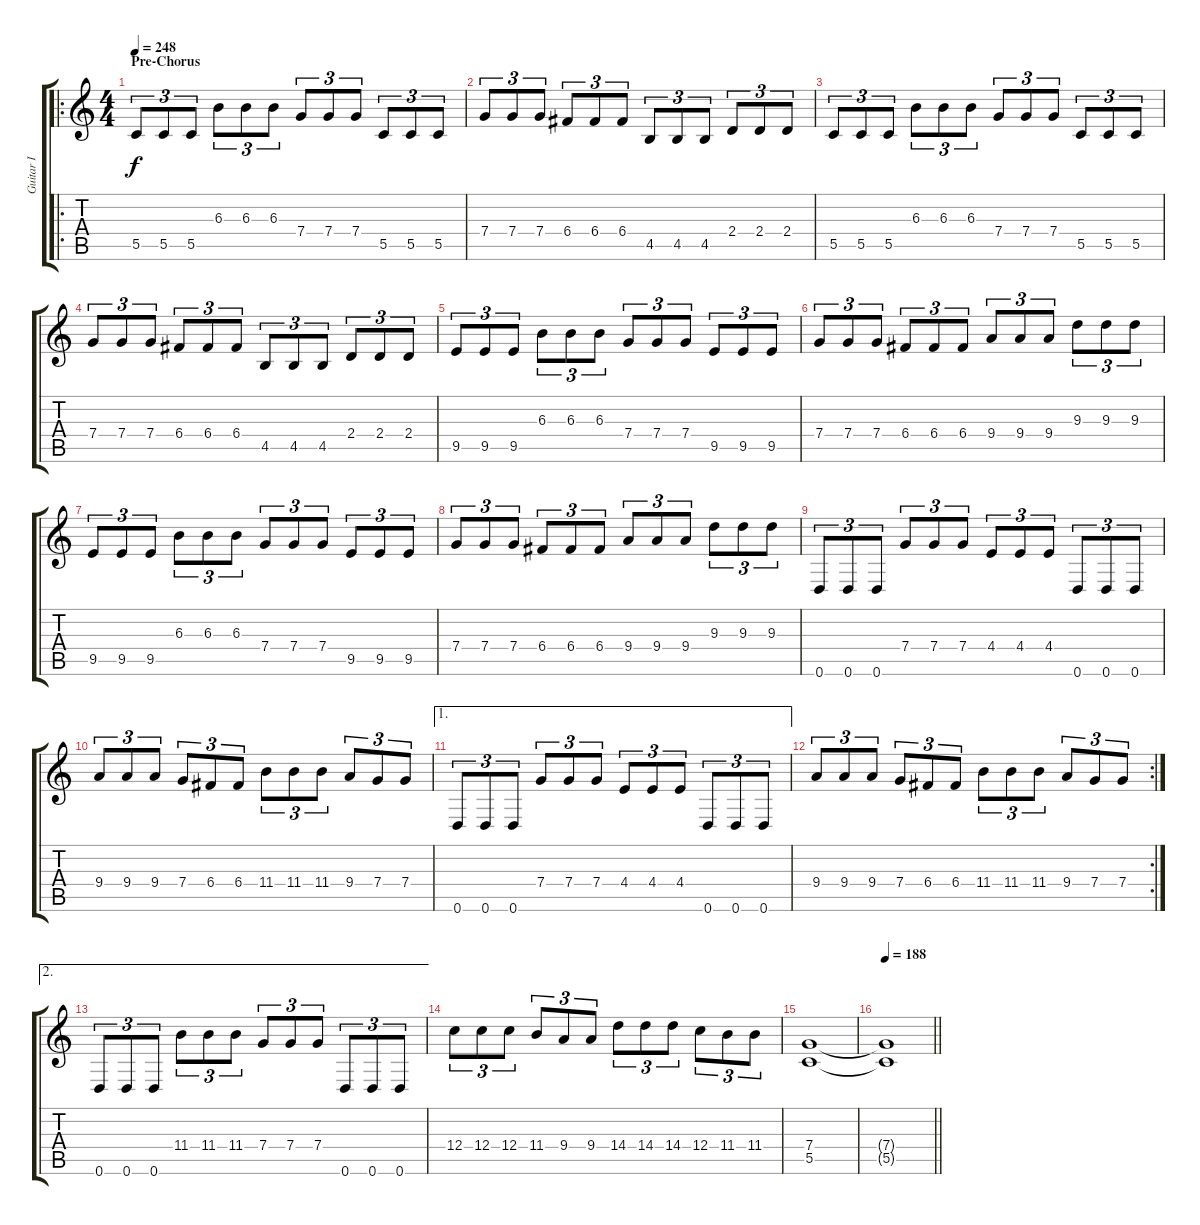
\track ("Guitar I" "Guitar I") {instrument overdrivenguitar}
\staff {score tabs}
\tuning (D4 A3 F3 C3 G2 D2) {hide}
\ro
\ts (4 4)
\section ("" "Pre-Chorus")
\tempo 248
\clef g2
\ks c
5.5.8{tu (3 2) dy f} 5.5.8{tu (3 2)} 5.5.8{tu (3 2)} 6.3.8{tu (3 2)} 6.3.8{tu (3 2)} 6.3.8{tu (3 2)} 7.4.8{tu (3 2)} 7.4.8{tu (3 2)} 7.4.8{tu (3 2)} 5.5.8{tu (3 2)} 5.5.8{tu (3 2)} 5.5.8{tu (3 2)} |
7.4.8{tu (3 2)} 7.4.8{tu (3 2)} 7.4.8{tu (3 2)} 6.4.8{tu (3 2)} 6.4.8{tu (3 2)} 6.4.8{tu (3 2)} 4.5.8{tu (3 2)} 4.5.8{tu (3 2)} 4.5.8{tu (3 2)} 2.4.8{tu (3 2)} 2.4.8{tu (3 2)} 2.4.8{tu (3 2)} |
5.5.8{tu (3 2)} 5.5.8{tu (3 2)} 5.5.8{tu (3 2)} 6.3.8{tu (3 2)} 6.3.8{tu (3 2)} 6.3.8{tu (3 2)} 7.4.8{tu (3 2)} 7.4.8{tu (3 2)} 7.4.8{tu (3 2)} 5.5.8{tu (3 2)} 5.5.8{tu (3 2)} 5.5.8{tu (3 2)} |
7.4.8{tu (3 2)} 7.4.8{tu (3 2)} 7.4.8{tu (3 2)} 6.4.8{tu (3 2)} 6.4.8{tu (3 2)} 6.4.8{tu (3 2)} 4.5.8{tu (3 2)} 4.5.8{tu (3 2)} 4.5.8{tu (3 2)} 2.4.8{tu (3 2)} 2.4.8{tu (3 2)} 2.4.8{tu (3 2)} |
9.5.8{tu (3 2)} 9.5.8{tu (3 2)} 9.5.8{tu (3 2)} 6.3.8{tu (3 2)} 6.3.8{tu (3 2)} 6.3.8{tu (3 2)} 7.4.8{tu (3 2)} 7.4.8{tu (3 2)} 7.4.8{tu (3 2)} 9.5.8{tu (3 2)} 9.5.8{tu (3 2)} 9.5.8{tu (3 2)} |
7.4.8{tu (3 2)} 7.4.8{tu (3 2)} 7.4.8{tu (3 2)} 6.4.8{tu (3 2)} 6.4.8{tu (3 2)} 6.4.8{tu (3 2)} 9.4.8{tu (3 2)} 9.4.8{tu (3 2)} 9.4.8{tu (3 2)} 9.3.8{tu (3 2)} 9.3.8{tu (3 2)} 9.3.8{tu (3 2)} |
9.5.8{tu (3 2)} 9.5.8{tu (3 2)} 9.5.8{tu (3 2)} 6.3.8{tu (3 2)} 6.3.8{tu (3 2)} 6.3.8{tu (3 2)} 7.4.8{tu (3 2)} 7.4.8{tu (3 2)} 7.4.8{tu (3 2)} 9.5.8{tu (3 2)} 9.5.8{tu (3 2)} 9.5.8{tu (3 2)} |
7.4.8{tu (3 2)} 7.4.8{tu (3 2)} 7.4.8{tu (3 2)} 6.4.8{tu (3 2)} 6.4.8{tu (3 2)} 6.4.8{tu (3 2)} 9.4.8{tu (3 2)} 9.4.8{tu (3 2)} 9.4.8{tu (3 2)} 9.3.8{tu (3 2)} 9.3.8{tu (3 2)} 9.3.8{tu (3 2)} |
0.6.8{tu (3 2)} 0.6.8{tu (3 2)} 0.6.8{tu (3 2)} 7.4.8{tu (3 2)} 7.4.8{tu (3 2)} 7.4.8{tu (3 2)} 4.4.8{tu (3 2)} 4.4.8{tu (3 2)} 4.4.8{tu (3 2)} 0.6.8{tu (3 2)} 0.6.8{tu (3 2)} 0.6.8{tu (3 2)} |
9.4.8{tu (3 2)} 9.4.8{tu (3 2)} 9.4.8{tu (3 2)} 7.4.8{tu (3 2)} 6.4.8{tu (3 2)} 6.4.8{tu (3 2)} 11.4.8{tu (3 2)} 11.4.8{tu (3 2)} 11.4.8{tu (3 2)} 9.4.8{tu (3 2)} 7.4.8{tu (3 2)} 7.4.8{tu (3 2)} |
\ae 1
0.6.8{tu (3 2)} 0.6.8{tu (3 2)} 0.6.8{tu (3 2)} 7.4.8{tu (3 2)} 7.4.8{tu (3 2)} 7.4.8{tu (3 2)} 4.4.8{tu (3 2)} 4.4.8{tu (3 2)} 4.4.8{tu (3 2)} 0.6.8{tu (3 2)} 0.6.8{tu (3 2)} 0.6.8{tu (3 2)} |
\rc 2
9.4.8{tu (3 2)} 9.4.8{tu (3 2)} 9.4.8{tu (3 2)} 7.4.8{tu (3 2)} 6.4.8{tu (3 2)} 6.4.8{tu (3 2)} 11.4.8{tu (3 2)} 11.4.8{tu (3 2)} 11.4.8{tu (3 2)} 9.4.8{tu (3 2)} 7.4.8{tu (3 2)} 7.4.8{tu (3 2)} |
\ae 2
0.6.8{tu (3 2)} 0.6.8{tu (3 2)} 0.6.8{tu (3 2)} 11.4.8{tu (3 2)} 11.4.8{tu (3 2)} 11.4.8{tu (3 2)} 7.4.8{tu (3 2)} 7.4.8{tu (3 2)} 7.4.8{tu (3 2)} 0.6.8{tu (3 2)} 0.6.8{tu (3 2)} 0.6.8{tu (3 2)} |
12.4.8{tu (3 2)} 12.4.8{tu (3 2)} 12.4.8{tu (3 2)} 11.4.8{tu (3 2)} 9.4.8{tu (3 2)} 9.4.8{tu (3 2)} 14.4.8{tu (3 2)} 14.4.8{tu (3 2)} 14.4.8{tu (3 2)} 12.4.8{tu (3 2)} 11.4.8{tu (3 2)} 11.4.8{tu (3 2)} |
(7.4 5.5).1 |
\tempo 188
\barLineRight lightlight
(7.4{t} 5.5{t}).1
